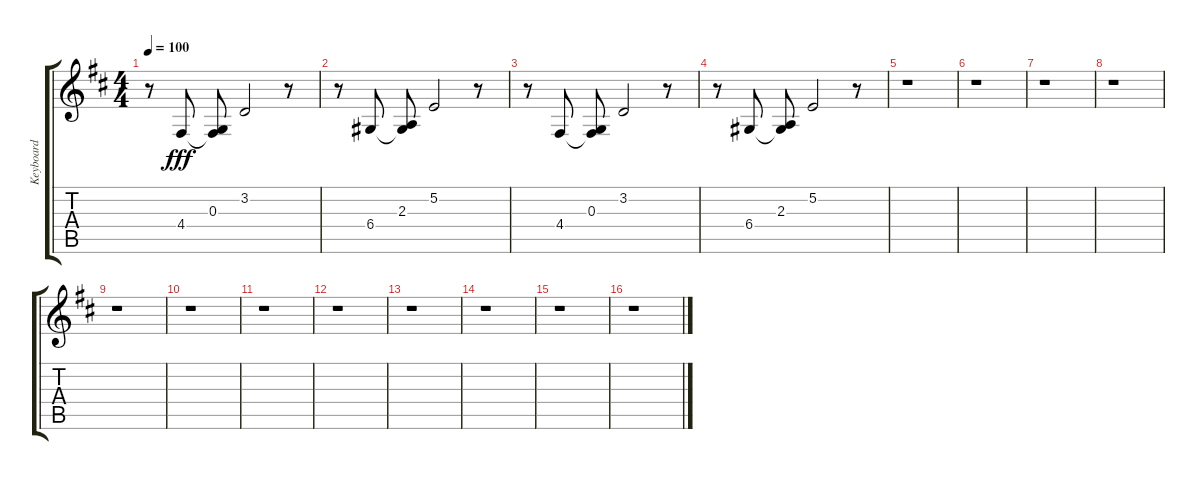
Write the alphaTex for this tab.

\track ("Keyboard" "Keyboard") {instrument pad1newage}
\staff {score tabs}
\tuning (E4 B3 G3 D3 A2 E2) {hide}
\ts (4 4)
\tempo 100
\clef g2
\ks d
r.8{dy f} 4.4.8{dy fff} (0.3 4.4{t}).8 3.2.2 r.8 |
r.8 6.4.8 (2.3 6.4{t}).8 5.2.2 r.8 |
r.8 4.4.8 (0.3 4.4{t}).8 3.2.2 r.8 |
r.8 6.4.8 (2.3 6.4{t}).8 5.2.2 r.8 |
r.1 |
r.1 |
r.1 |
r.1 |
r.1 |
r.1 |
r.1 |
r.1 |
r.1 |
r.1 |
r.1 |
r.1
